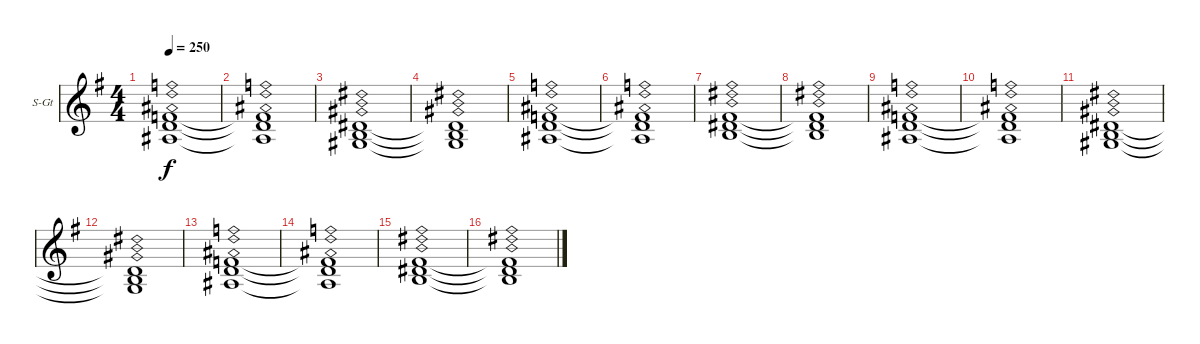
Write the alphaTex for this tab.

\bracketExtendMode groupsimilarinstruments
\firstSystemTrackNameOrientation horizontal
\otherSystemsTrackNameOrientation horizontal
\track ("Billentyûs (Mats Olausson)" "S-Gt") {instrument lead1square}
\staff {score}
\tuning (E4 B3 G3 D3 A2 E2)
\displaytranspose 12
\ts (4 4)
\tempo 250
\clef g2
\ks g
(3.4{ph 12} 5.5{ph 12} 6.6{ph 12}).1{dy f} |
(3.4{ph 12 t} 5.5{ph 12 t} 6.6{ph 12 t}).1 |
(1.4{ph 12} 2.5{ph 12} 4.6{ph 12}).1 |
(1.4{ph 12 t} 2.5{ph 12 t} 4.6{ph 12 t}).1 |
(3.4{ph 12} 5.5{ph 12} 6.6{ph 12}).1 |
(3.4{ph 12 t} 5.5{ph 12 t} 6.6{ph 12 t}).1 |
(4.4{ph 12} 6.5{ph 12} 7.6{ph 12}).1 |
(4.4{ph 12 t} 6.5{ph 12 t} 7.6{ph 12 t}).1 |
(3.4{ph 12} 5.5{ph 12} 6.6{ph 12}).1 |
(3.4{ph 12 t} 5.5{ph 12 t} 6.6{ph 12 t}).1 |
(1.4{ph 12} 2.5{ph 12} 4.6{ph 12}).1 |
(1.4{ph 12 t} 2.5{ph 12 t} 4.6{ph 12 t}).1 |
(3.4{ph 12} 5.5{ph 12} 6.6{ph 12}).1 |
(3.4{ph 12 t} 5.5{ph 12 t} 6.6{ph 12 t}).1 |
(4.4{ph 12} 6.5{ph 12} 7.6{ph 12}).1 |
(4.4{ph 12 t} 6.5{ph 12 t} 7.6{ph 12 t}).1
